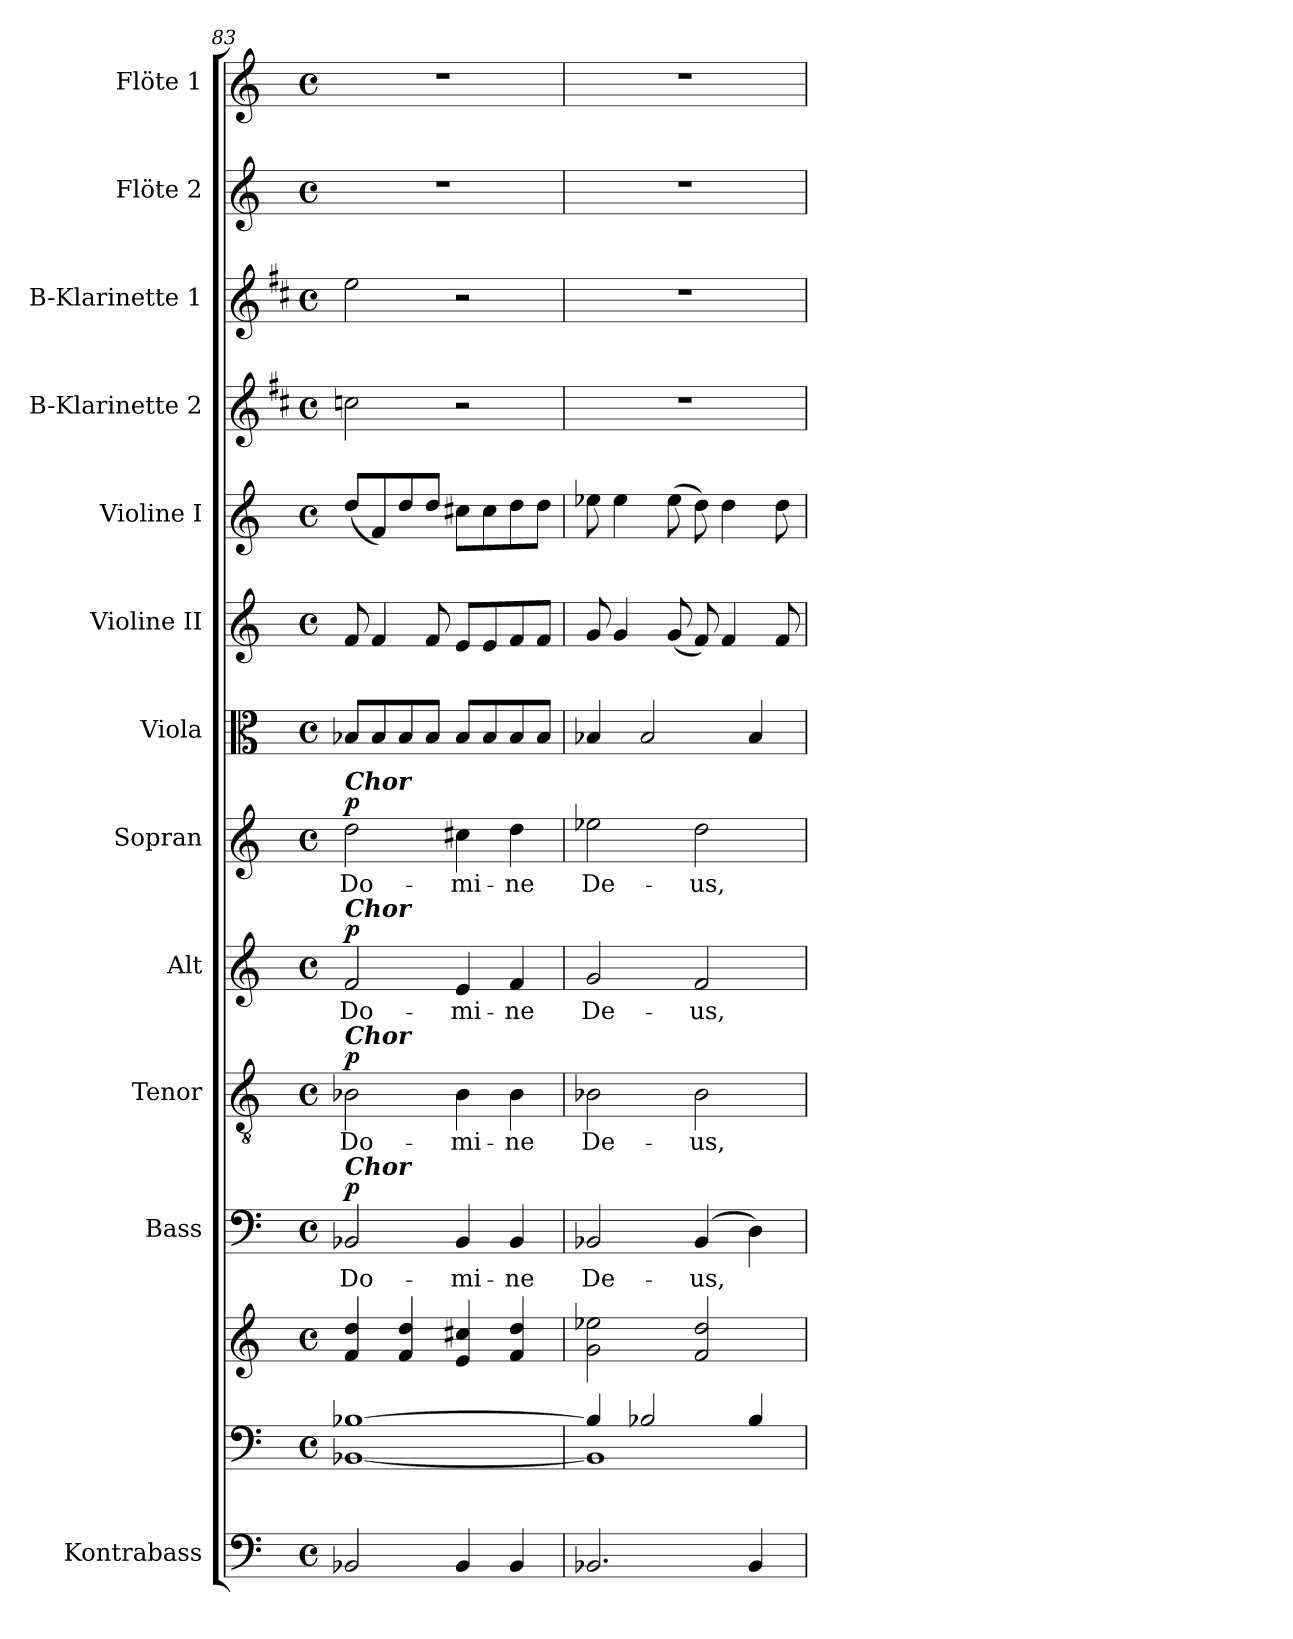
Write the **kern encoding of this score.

**kern	**kern	**kern	**kern	**text	**dynam	**kern	**text	**dynam	**kern	**text	**dynam	**kern	**text	**dynam	**kern	**kern	**kern	**kern	**kern	**kern	**kern
*part13	*part12	*part12	*part11	*part11	*part11	*part10	*part10	*part10	*part9	*part9	*part9	*part8	*part8	*part8	*part7	*part6	*part5	*part4	*part3	*part2	*part1
*staff14	*staff13	*staff12	*staff11	*staff11	*staff11	*staff10	*staff10	*staff10	*staff9	*staff9	*staff9	*staff8	*staff8	*staff8	*staff7	*staff6	*staff5	*staff4	*staff3	*staff2	*staff1
*I"Kontrabass	*	*	*I"Bass	*	*	*I"Tenor	*	*	*I"Alt	*	*	*I"Sopran	*	*	*I"Viola	*I"Violine II	*I"Violine I	*I"B-Klarinette 2	*I"B-Klarinette 1	*I"Flöte 2	*I"Flöte 1
*I'Kb.	*	*	*I'B.	*	*	*I'T.	*	*	*I'A.	*	*	*I'S.	*	*	*I'Vla.	*I'Vl. II	*I'Vl. I	*I'B Kl. 2	*I'B Kl. 1	*I'Fl. 2	*I'Fl. 1
*clefF4	*clefF4	*clefG2	*clefF4	*	*	*clefGv2	*	*	*clefG2	*	*	*clefG2	*	*	*clefC3	*clefG2	*clefG2	*clefG2	*clefG2	*clefG2	*clefG2
*ITrd7c12	*	*	*	*	*	*	*	*	*	*	*	*	*	*	*	*	*	*ITrd1c2	*ITrd1c2	*	*
*k[]	*k[]	*k[]	*k[]	*	*	*k[]	*	*	*k[]	*	*	*k[]	*	*	*k[]	*k[]	*k[]	*k[]	*k[]	*k[]	*k[]
*C:	*C:	*C:	*C:	*	*	*C:	*	*	*C:	*	*	*C:	*	*	*C:	*C:	*C:	*C:	*C:	*C:	*C:
*M4/4	*M4/4	*M4/4	*M4/4	*	*	*M4/4	*	*	*M4/4	*	*	*M4/4	*	*	*M4/4	*M4/4	*M4/4	*M4/4	*M4/4	*M4/4	*M4/4
*met(c)	*met(c)	*met(c)	*met(c)	*	*	*met(c)	*	*	*met(c)	*	*	*met(c)	*	*	*met(c)	*met(c)	*met(c)	*met(c)	*met(c)	*met(c)	*met(c)
=83	=83	=83	=83	=83	=83	=83	=83	=83	=83	=83	=83	=83	=83	=83	=83	=83	=83	=83	=83	=83	=83
*	*^	*	*	*	*	*	*	*	*	*	*	*	*	*	*	*	*	*	*	*	*
!	!	!	!	!	!	!	!	!	!	!	!	!	!LO:TX:a:Bi:t=Chor	!	!	!	!	!	!	!	!	!
!	!	!	!	!	!	!	!	!	!	!LO:TX:a:Bi:t=Chor	!	!	!	!	!	!	!	!	!	!	!	!
!	!	!	!	!	!	!	!LO:TX:a:Bi:t=Chor	!	!	!	!	!	!	!	!	!	!	!	!	!	!	!
!	!	!	!	!LO:TX:a:Bi:t=Chor	!	!	!	!	!	!	!	!	!	!	!	!	!	!	!	!	!	!
!	!	!	!	!	!LO:LY:b	!LO:DY:a	!	!LO:LY:b	!LO:DY:a	!	!LO:LY:b	!LO:DY:a	!	!LO:LY:b	!LO:DY:a	!	!	!	!	!	!	!
2BBB-X/	[>1B-X	[<1BB-X	4f/ 4dd/	2BB-X/	Do-	p	2B-X\	Do-	p	2f/	Do-	p	2dd\	Do-	p	8B-X/L	8f/	(<8dd/L	2b-X\	2dd\	1r	1r
.	.	.	.	.	.	.	.	.	.	.	.	.	.	.	.	8B-/	4f/	8f/)	.	.	.	.
.	.	.	4f/ 4dd/	.	.	.	.	.	.	.	.	.	.	.	.	8B-/	.	8dd/	.	.	.	.
.	.	.	.	.	.	.	.	.	.	.	.	.	.	.	.	8B-/J	8f/	8dd/J	.	.	.	.
!	!	!	!	!	!LO:LY:b	!	!	!LO:LY:b	!	!	!LO:LY:b	!	!	!LO:LY:b	!	!	!	!	!	!	!	!
4BBB-/	.	.	4e/ 4cc#X/	4BB-/	-mi-	.	4B-\	-mi-	.	4e/	-mi-	.	4cc#X\	-mi-	.	8B-/L	8e/L	8cc#X\L	2r	2r	.	.
.	.	.	.	.	.	.	.	.	.	.	.	.	.	.	.	8B-/	8e/	8cc#\	.	.	.	.
!	!	!	!	!	!LO:LY:b	!	!	!LO:LY:b	!	!	!LO:LY:b	!	!	!LO:LY:b	!	!	!	!	!	!	!	!
4BBB-/	.	.	4f/ 4dd/	4BB-/	-ne	.	4B-\	-ne	.	4f/	-ne	.	4dd\	-ne	.	8B-/	8f/	8dd\	.	.	.	.
.	.	.	.	.	.	.	.	.	.	.	.	.	.	.	.	8B-/J	8f/J	8dd\J	.	.	.	.
=84	=84	=84	=84	=84	=84	=84	=84	=84	=84	=84	=84	=84	=84	=84	=84	=84	=84	=84	=84	=84	=84	=84
!	!	!	!	!	!LO:LY:b	!	!	!LO:LY:b	!	!	!LO:LY:b	!	!	!LO:LY:b	!	!	!	!	!	!	!	!
2.BBB-X/	4B-/]	1BB-]	2g\ 2ee-X\	2BB-X/	De-	.	2B-X\	De-	.	2g/	De-	.	2ee-X\	De-	.	4B-X/	8g/	8ee-X\	1r	1r	1r	1r
.	.	.	.	.	.	.	.	.	.	.	.	.	.	.	.	.	4g/	4ee-\	.	.	.	.
.	2B-X/	.	.	.	.	.	.	.	.	.	.	.	.	.	.	2B-/	.	.	.	.	.	.
.	.	.	.	.	.	.	.	.	.	.	.	.	.	.	.	.	(<8g/	(>8ee-\	.	.	.	.
!	!	!	!	!	!LO:LY:b	!	!	!LO:LY:b	!	!	!LO:LY:b	!	!	!LO:LY:b	!	!	!	!	!	!	!	!
.	.	.	2f/ 2dd/	(4BB-/	-us,	.	2B-\	-us,	.	2f/	-us,	.	2dd\	-us,	.	.	8f/)	8dd\)	.	.	.	.
.	.	.	.	.	.	.	.	.	.	.	.	.	.	.	.	.	4f/	4dd\	.	.	.	.
4BBB-/	4B-/	.	.	4D\)	.	.	.	.	.	.	.	.	.	.	.	4B-/	.	.	.	.	.	.
.	.	.	.	.	.	.	.	.	.	.	.	.	.	.	.	.	8f/	8dd\	.	.	.	.
*	*v	*v	*	*	*	*	*	*	*	*	*	*	*	*	*	*	*	*	*	*	*	*
=	=	=	=	=	=	=	=	=	=	=	=	=	=	=	=	=	=	=	=	=	=
*-	*-	*-	*-	*-	*-	*-	*-	*-	*-	*-	*-	*-	*-	*-	*-	*-	*-	*-	*-	*-	*-
